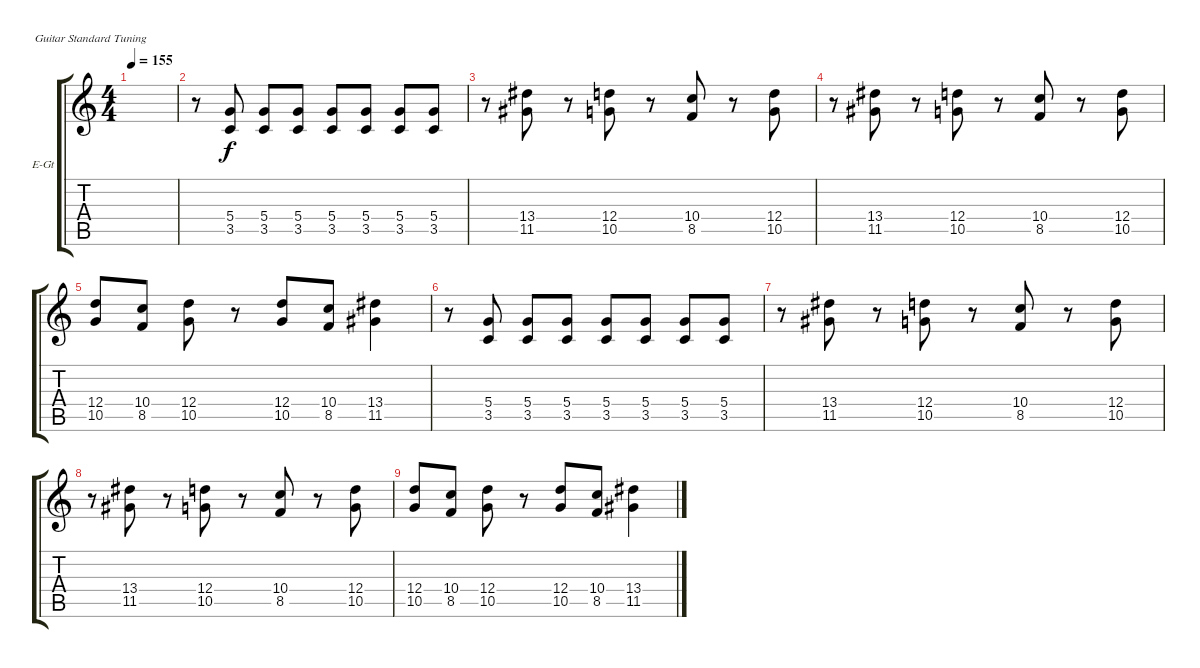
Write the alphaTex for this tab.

\defaultSystemsLayout 4
\bracketExtendMode groupsimilarinstruments
\firstSystemTrackNameOrientation horizontal
\otherSystemsTrackNameOrientation horizontal
\track ("Electric Guitar" "E-Gt") {instrument distortionguitar}
\staff {score tabs}
\tuning (E4 B3 G3 D3 A2 E2)
\ts (4 4)
\tempo 155
\clef g2
\ks c
|
r.8 (3.5 5.4).8 (3.5 5.4).8 (3.5 5.4).8 (3.5 5.4).8 (3.5 5.4).8 (3.5 5.4).8 (3.5 5.4).8 |
r.8 (11.5 13.4).8 r.8 (10.5 12.4).8 r.8 (8.5 10.4).8 r.8 (10.5 12.4).8 |
r.8 (11.5 13.4).8 r.8 (10.5 12.4).8 r.8 (8.5 10.4).8 r.8 (10.5 12.4).8 |
(10.5 12.4).8 (8.5 10.4).8 (10.5 12.4).8 r.8 (10.5 12.4).8 (8.5 10.4).8 (11.5 13.4).4 |
r.8 (3.5 5.4).8 (3.5 5.4).8 (3.5 5.4).8 (3.5 5.4).8 (3.5 5.4).8 (3.5 5.4).8 (3.5 5.4).8 |
r.8 (11.5 13.4).8 r.8 (10.5 12.4).8 r.8 (8.5 10.4).8 r.8 (10.5 12.4).8 |
r.8 (11.5 13.4).8 r.8 (10.5 12.4).8 r.8 (8.5 10.4).8 r.8 (10.5 12.4).8 |
(10.5 12.4).8 (8.5 10.4).8 (10.5 12.4).8 r.8 (10.5 12.4).8 (8.5 10.4).8 (11.5 13.4).4
